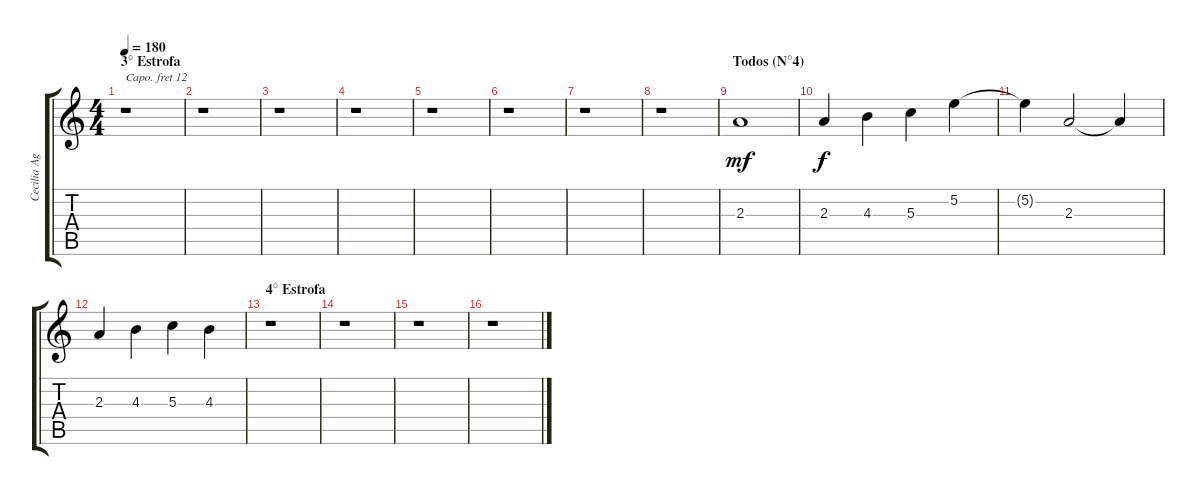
\track ("Cecilia Aguayo (Sintetizador 3)" "Cecilia Ag") {instrument synthstrings1}
\staff {score tabs}
\capo 12
\tuning (E4 B3 G3 D3 A2 E2) {hide}
\ts (4 4)
\section ("" "3° Estrofa ")
\tempo 180
\clef g2
\ks c
r.1{dy f} |
r.1 |
r.1 |
r.1 |
r.1 |
r.1 |
r.1 |
r.1 |
\section ("" "Todos (N°4)")
2.3.1{dy mf} |
2.3.4{dy f} 4.3.4 5.3.4 5.2.4 |
5.2{t}.4 2.3.2 2.3{t}.4 |
2.3.4 4.3.4 5.3.4 4.3.4 |
\section ("" "4° Estrofa")
r.1 |
r.1 |
r.1 |
r.1
